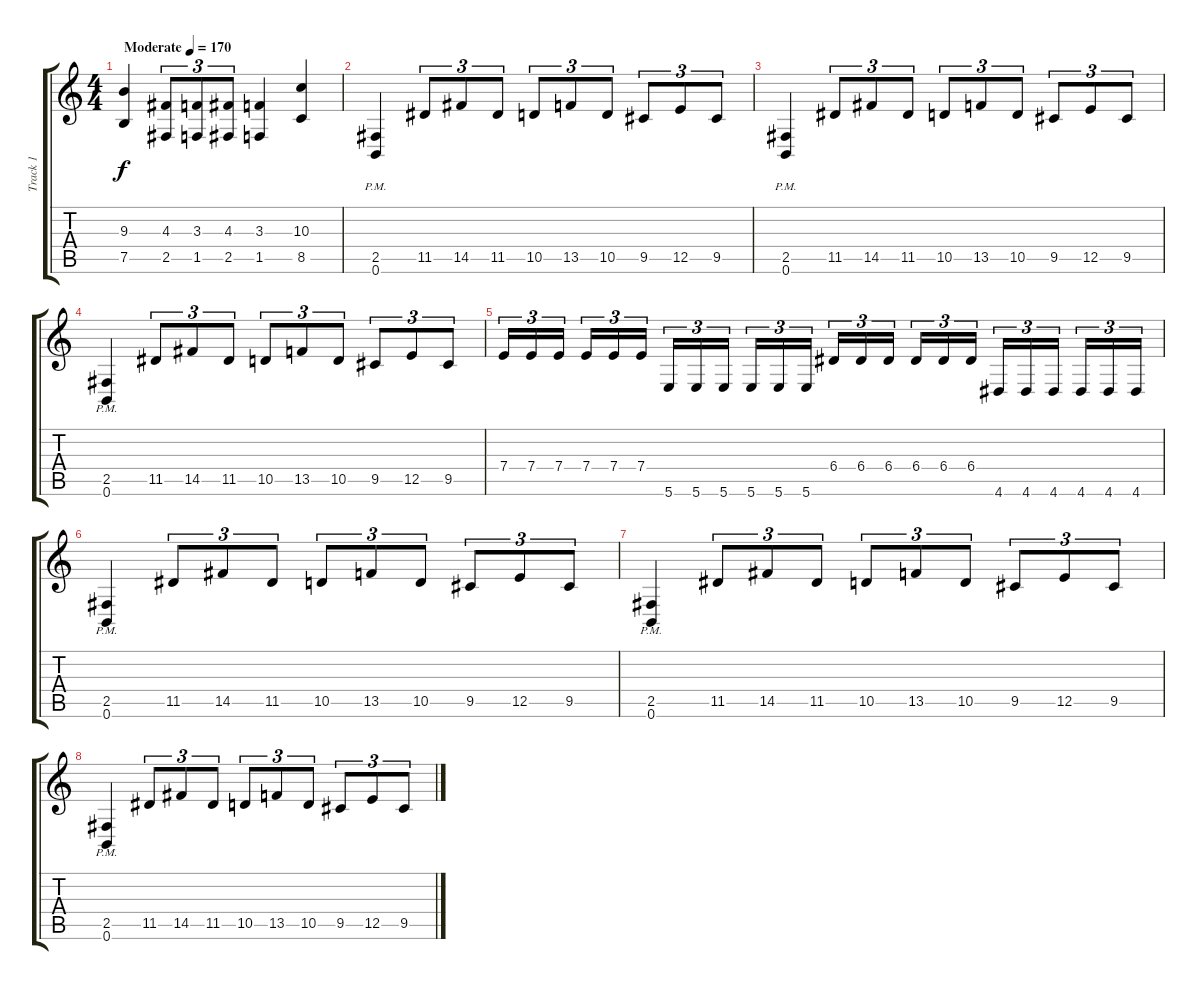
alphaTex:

\track ("Track 1" "Track 1") {instrument distortionguitar}
\staff {score tabs}
\tuning (B3 Gb3 D3 A2 E2 B1) {hide}
\ts (4 4)
\tempo (170 "Moderate")
\clef g2
\ks c
(9.3 7.5).4{dy f instrument distortionguitar} (4.3 2.5).8{tu (3 2)} (3.3 1.5).8{tu (3 2)} (4.3 2.5).8{tu (3 2)} (3.3 1.5).4 (10.3 8.5).4 |
(2.5{pm} 0.6{pm}).4 11.5.8{tu (3 2)} 14.5.8{tu (3 2)} 11.5.8{tu (3 2)} 10.5.8{tu (3 2)} 13.5.8{tu (3 2)} 10.5.8{tu (3 2)} 9.5.8{tu (3 2)} 12.5.8{tu (3 2)} 9.5.8{tu (3 2)} |
(2.5{pm} 0.6{pm}).4 11.5.8{tu (3 2)} 14.5.8{tu (3 2)} 11.5.8{tu (3 2)} 10.5.8{tu (3 2)} 13.5.8{tu (3 2)} 10.5.8{tu (3 2)} 9.5.8{tu (3 2)} 12.5.8{tu (3 2)} 9.5.8{tu (3 2)} |
(2.5{pm} 0.6{pm}).4 11.5.8{tu (3 2)} 14.5.8{tu (3 2)} 11.5.8{tu (3 2)} 10.5.8{tu (3 2)} 13.5.8{tu (3 2)} 10.5.8{tu (3 2)} 9.5.8{tu (3 2)} 12.5.8{tu (3 2)} 9.5.8{tu (3 2)} |
7.4.16{tu (3 2)} 7.4.16{tu (3 2)} 7.4.16{tu (3 2) beam splitsecondary} 7.4.16{tu (3 2)} 7.4.16{tu (3 2)} 7.4.16{tu (3 2)} 5.6.16{tu (3 2)} 5.6.16{tu (3 2)} 5.6.16{tu (3 2) beam splitsecondary} 5.6.16{tu (3 2)} 5.6.16{tu (3 2)} 5.6.16{tu (3 2)} 6.4.16{tu (3 2)} 6.4.16{tu (3 2)} 6.4.16{tu (3 2) beam splitsecondary} 6.4.16{tu (3 2)} 6.4.16{tu (3 2)} 6.4.16{tu (3 2)} 4.6.16{tu (3 2)} 4.6.16{tu (3 2)} 4.6.16{tu (3 2) beam splitsecondary} 4.6.16{tu (3 2)} 4.6.16{tu (3 2)} 4.6.16{tu (3 2)} |
(2.5{pm} 0.6{pm}).4 11.5.8{tu (3 2)} 14.5.8{tu (3 2)} 11.5.8{tu (3 2)} 10.5.8{tu (3 2)} 13.5.8{tu (3 2)} 10.5.8{tu (3 2)} 9.5.8{tu (3 2)} 12.5.8{tu (3 2)} 9.5.8{tu (3 2)} |
(2.5{pm} 0.6{pm}).4 11.5.8{tu (3 2)} 14.5.8{tu (3 2)} 11.5.8{tu (3 2)} 10.5.8{tu (3 2)} 13.5.8{tu (3 2)} 10.5.8{tu (3 2)} 9.5.8{tu (3 2)} 12.5.8{tu (3 2)} 9.5.8{tu (3 2)} |
(2.5{pm} 0.6{pm}).4 11.5.8{tu (3 2)} 14.5.8{tu (3 2)} 11.5.8{tu (3 2)} 10.5.8{tu (3 2)} 13.5.8{tu (3 2)} 10.5.8{tu (3 2)} 9.5.8{tu (3 2)} 12.5.8{tu (3 2)} 9.5.8{tu (3 2)}
